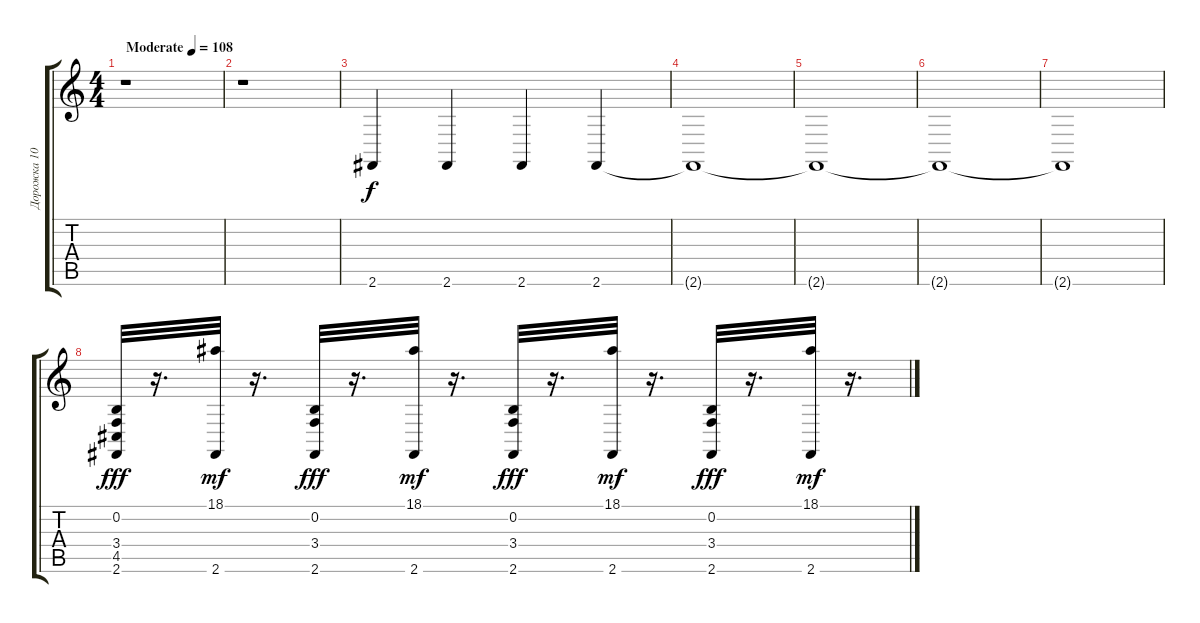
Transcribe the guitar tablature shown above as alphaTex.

\track ("Дорожка 10" "Дорожка 10") {instrument acousticgrandpiano}
\staff {score tabs}
\tuning (E4 B3 G3 D3 A2 E2) {hide}
\ts (4 4)
\tempo (108 "Moderate")
\clef g2
\ks c
r.1{dy f instrument acousticgrandpiano} |
r.1 |
2.6.4 2.6.4 2.6.4 2.6.4 |
2.6{t}.1 |
2.6{t}.1 |
2.6{t}.1 |
2.6{t}.1 |
(0.2 3.4 4.5 2.6).32{dy fff} r.16{d} (18.1 2.6).32{dy mf} r.16{d} (0.2 3.4 2.6).32{dy fff} r.16{d} (18.1 2.6).32{dy mf} r.16{d} (0.2 3.4 2.6).32{dy fff} r.16{d} (18.1 2.6).32{dy mf} r.16{d} (0.2 3.4 2.6).32{dy fff} r.16{d} (18.1 2.6).32{dy mf} r.16{d}
